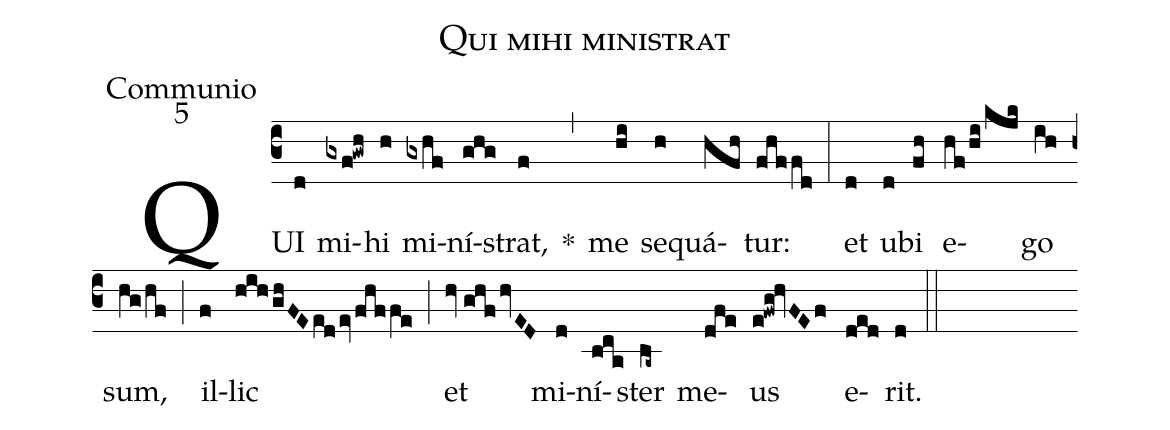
name:Qui mihi ministrat;
office-part:Communio;
mode:5;
%%
(c3) QUI(d) mi(gxf!gwh)hi(h) mi(gxhf)ní(ghg)strat,(f) *(,) me(hi) se(h)quá(hfh)tur:(fhffd) (:) et(d) u(d)bi(fh) e(hf/hi/kjk)go(ih) sum,(hg/hf) (;) il(f)lic(hih/ghFEedevfhffe) (;) et(hv//ghfhvED) mi(d)ní(bca)ster(ba~) me(dfe)us(e!fwg!hvFEf) e(ded)rit.(d) (::)
